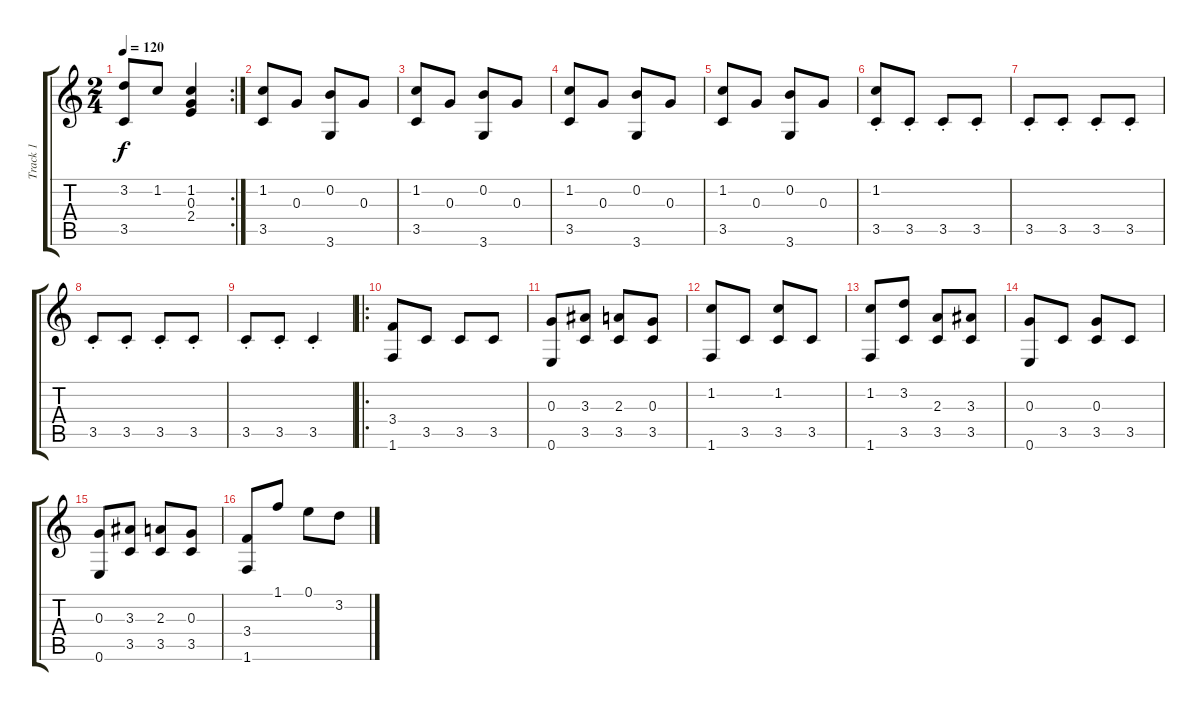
\track ("Track 1" "Track 1") {instrument acousticguitarsteel}
\staff {score tabs}
\tuning (E4 B3 G3 D3 A2 E2) {hide}
\rc 2
\ts (2 4)
\tempo 120
\clef g2
\ks c
(3.2 3.5).8{dy f} 1.2.8 (1.2 0.3 2.4).4 |
(1.2 3.5).8 0.3.8 (0.2 3.6).8 0.3.8 |
(1.2 3.5).8 0.3.8 (0.2 3.6).8 0.3.8 |
(1.2 3.5).8 0.3.8 (0.2 3.6).8 0.3.8 |
(1.2 3.5).8 0.3.8 (0.2 3.6).8 0.3.8 |
(1.2{st} 3.5{st}).8 3.5{st}.8 3.5{st}.8 3.5{st}.8 |
3.5{st}.8 3.5{st}.8 3.5{st}.8 3.5{st}.8 |
3.5{st}.8 3.5{st}.8 3.5{st}.8 3.5{st}.8 |
3.5{st}.8 3.5{st}.8 3.5{st}.4 |
\ro
(3.4 1.6).8 3.5.8 3.5.8 3.5.8 |
(0.3 0.6).8 (3.3 3.5).8 (2.3 3.5).8 (0.3 3.5).8 |
(1.2 1.6).8 3.5.8 (1.2 3.5).8 3.5.8 |
(1.2 1.6).8 (3.2 3.5).8 (2.3 3.5).8 (3.3 3.5).8 |
(0.3 0.6).8 3.5.8 (0.3 3.5).8 3.5.8 |
(0.3 0.6).8 (3.3 3.5).8 (2.3 3.5).8 (0.3 3.5).8 |
(3.4 1.6).8 1.1.8 0.1.8 3.2.8
